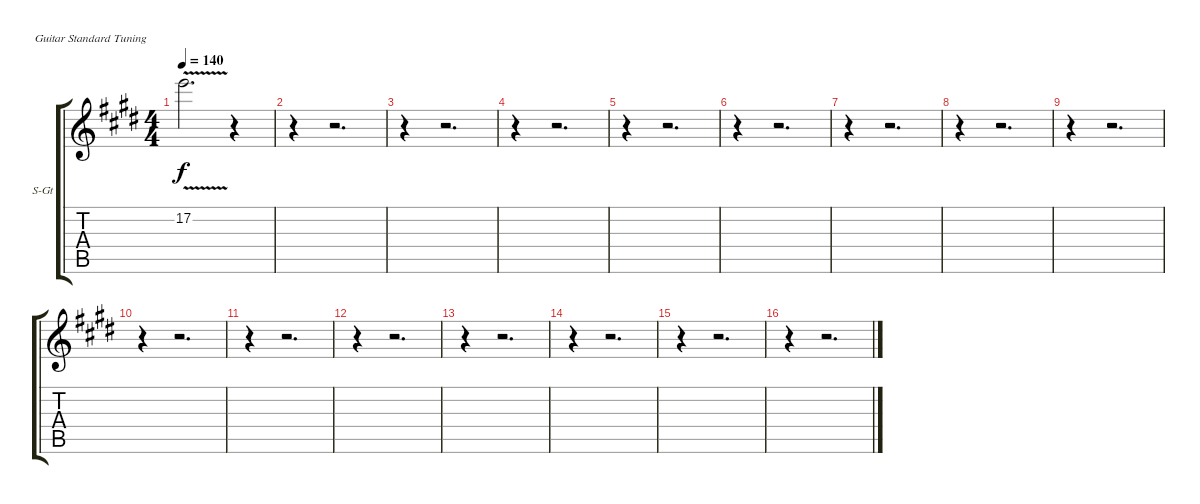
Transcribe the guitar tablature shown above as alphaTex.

\bracketExtendMode groupsimilarinstruments
\firstSystemTrackNameOrientation horizontal
\otherSystemsTrackNameOrientation horizontal
\track ("Sax solo" "S-Gt") {instrument altosax}
\staff {score tabs}
\tuning (E4 B3 G3 D3 A2 E2)
\displaytranspose 12
\ts (4 4)
\tempo 140
\clef g2
\ks e
17.2{v t}.2{d dy f} r.4 |
r.4 r.2{d} |
r.4 r.2{d} |
r.4 r.2{d} |
r.4 r.2{d} |
r.4 r.2{d} |
r.4 r.2{d} |
r.4 r.2{d} |
r.4 r.2{d} |
r.4 r.2{d} |
r.4 r.2{d} |
r.4 r.2{d} |
r.4 r.2{d} |
r.4 r.2{d} |
r.4 r.2{d} |
r.4 r.2{d}
